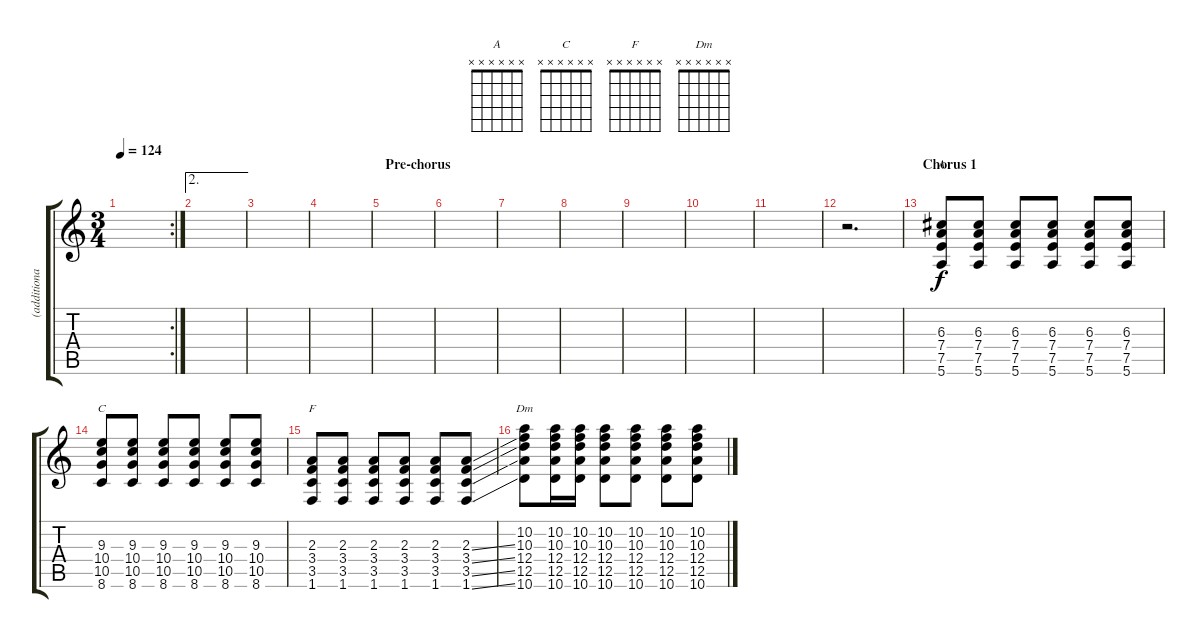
\track ("(additional chorus background)" "(additiona") {instrument distortionguitar}
\staff {score tabs}
\tuning (E4 B3 G3 D3 A2 E2) {hide}
\chord ("A" x x x x x x)
\chord ("C" x x x x x x)
\chord ("F" x x x x x x)
\chord ("Dm" x x x x x x)
\rc 2
\ts (3 4)
\tempo 124
\clef g2
\ks c
|
\ae 2
|
|
|
\section ("" "Pre-chorus")
|
|
|
|
|
|
|
r.2{d} |
\section ("" "Chorus 1")
(6.3 7.4 7.5 5.6).8{ch "A"} (6.3 7.4 7.5 5.6).8 (6.3 7.4 7.5 5.6).8 (6.3 7.4 7.5 5.6).8 (6.3 7.4 7.5 5.6).8 (6.3 7.4 7.5 5.6).8 |
(9.3 10.4 10.5 8.6).8{ch "C"} (9.3 10.4 10.5 8.6).8 (9.3 10.4 10.5 8.6).8 (9.3 10.4 10.5 8.6).8 (9.3 10.4 10.5 8.6).8 (9.3 10.4 10.5 8.6).8 |
(2.3 3.4 3.5 1.6).8{ch "F"} (2.3 3.4 3.5 1.6).8 (2.3 3.4 3.5 1.6).8 (2.3 3.4 3.5 1.6).8 (2.3 3.4 3.5 1.6).8 (2.3{ss} 3.4{ss} 3.5{ss} 1.6{ss}).8 |
(10.2 10.3 12.4 12.5 10.6).8{ch "Dm"} (10.2 10.3 12.4 12.5 10.6).16 (10.2 10.3 12.4 12.5 10.6).16 (10.2 10.3 12.4 12.5 10.6).8 (10.2 10.3 12.4 12.5 10.6).8 (10.2 10.3 12.4 12.5 10.6).8 (10.2 10.3 12.4 12.5 10.6).8
